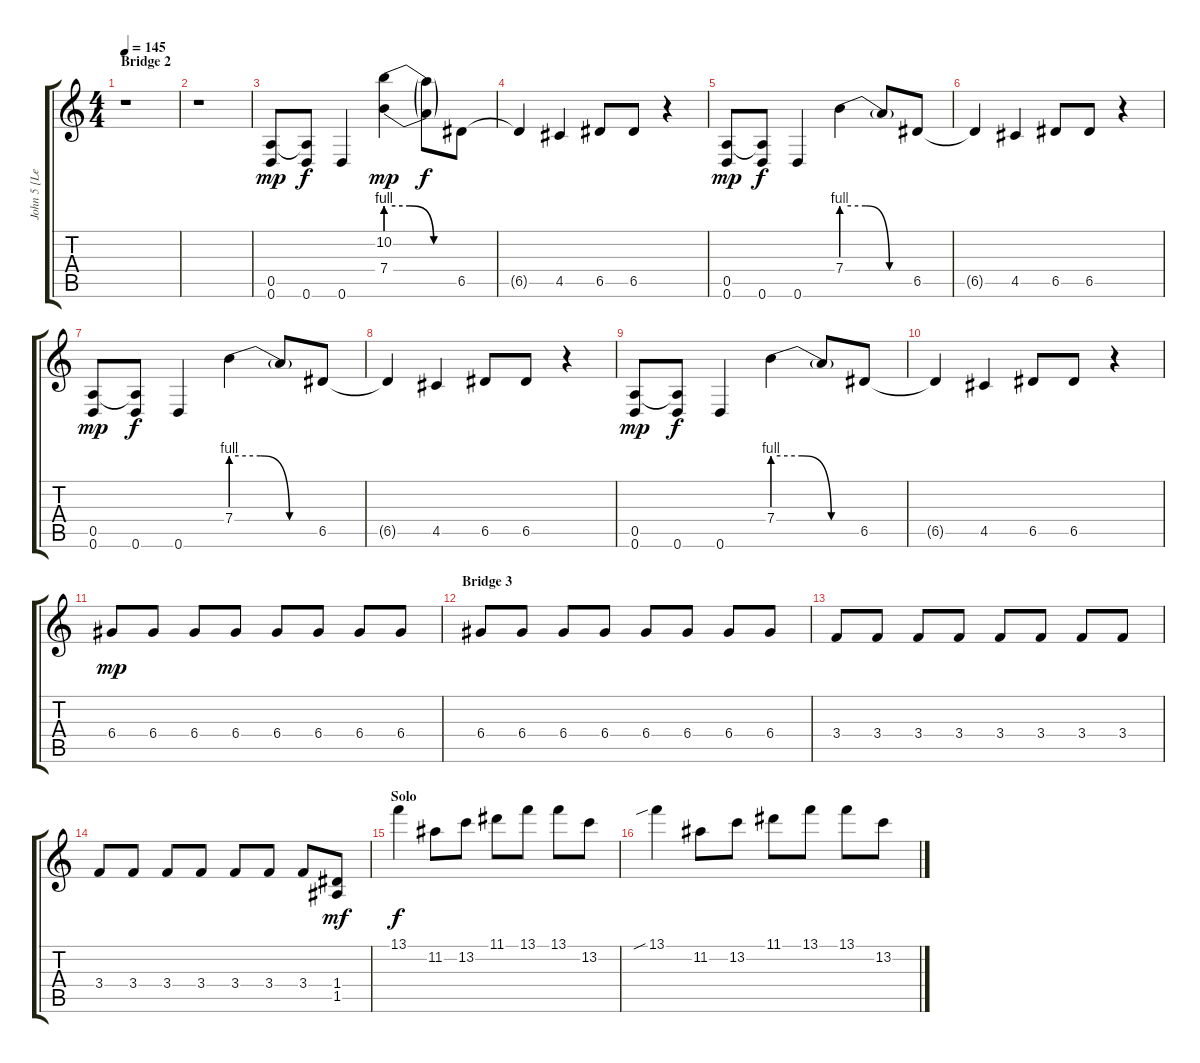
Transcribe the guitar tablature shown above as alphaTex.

\track ("John 5 [Lead Guitar]" "John 5 [Le") {instrument distortionguitar}
\staff {score tabs}
\tuning (E4 B3 G3 D3 A2 D2) {hide}
\ts (4 4)
\section ("" "Bridge 2")
\tempo 145
\clef g2
\ks c
r.1{dy f} |
r.1 |
(0.5 0.6).8{dy mp} (0.5{t} 0.6).8{dy f} 0.6.4 (10.2{be (custom 0 4 20 4 40 0 60 0)} 7.4{be (custom 0 4 20 4 40 0 60 0)}).4{dy mp} (10.2{t} 7.4{t}).8{dy f} 6.5.8 |
6.5{t}.4 4.5.4 6.5.8 6.5.8 r.4 |
(0.5 0.6).8{dy mp} (0.5{t} 0.6).8{dy f} 0.6.4 7.4{be (custom 0 4 20 4 40 0 60 0)}.4 7.4{t}.8 6.5.8 |
6.5{t}.4 4.5.4 6.5.8 6.5.8 r.4 |
(0.5 0.6).8{dy mp} (0.5{t} 0.6).8{dy f} 0.6.4 7.4{be (custom 0 4 20 4 40 0 60 0)}.4 7.4{t}.8 6.5.8 |
6.5{t}.4 4.5.4 6.5.8 6.5.8 r.4 |
(0.5 0.6).8{dy mp} (0.5{t} 0.6).8{dy f} 0.6.4 7.4{be (custom 0 4 20 4 40 0 60 0)}.4 7.4{t}.8 6.5.8 |
6.5{t}.4 4.5.4 6.5.8 6.5.8 r.4 |
6.4.8{dy mp} 6.4.8 6.4.8 6.4.8 6.4.8 6.4.8 6.4.8 6.4.8 |
\section ("" "Bridge 3")
6.4.8 6.4.8 6.4.8 6.4.8 6.4.8 6.4.8 6.4.8 6.4.8 |
3.4.8 3.4.8 3.4.8 3.4.8 3.4.8 3.4.8 3.4.8 3.4.8 |
3.4.8 3.4.8 3.4.8 3.4.8 3.4.8 3.4.8 3.4.8 (1.4 1.5).8{dy mf} |
\section ("" "Solo")
13.1.4{dy f} 11.2.8 13.2.8 11.1.8 13.1.8 13.1.8 13.2.8 |
13.1{sib}.4 11.2.8 13.2.8 11.1.8 13.1.8 13.1.8 13.2.8
